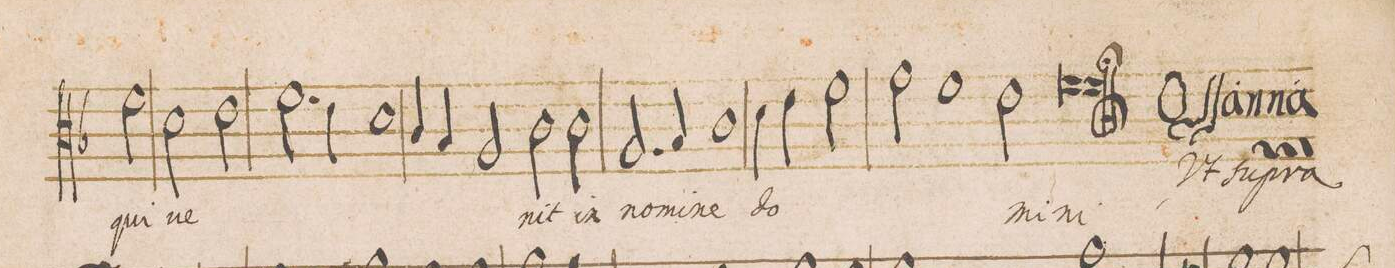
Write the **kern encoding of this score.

**kern	**text
*I"DISCANTVS	*
*clefC3	*
*k[b-]	*
*met(c|)	*
*M2/1	*
2f\	qui
2d\	ve-
2e\	.
=53	=53
2.f\	.
4e\	.
1d	.
=54	=54
4c/	.
4B-/	.
2A/	.
2c\	-nit
2c\	in
=55	=55
2.A/	no-
4B-/	-mi-
1c	-ne
=56	=56
4d\	do-
4e\	.
2f\	.
2g\	.
1f	.
=57	=57
2e\	-mi-
1f;	-ni
=58	=58
*M3/2	*
*met(3/1)	*
2f\yy	Os-
2d\yy	-san-
2f\yy	-na
=59	=59
1e-Xyy	in
2e-\yy	ex-
=60	=60
1dyy	-cel-
*custos:A	*
1dyy	-sis
=61	=61
.	os-
2c\yy	-san-
2A/yy	-na
=62	=62
1cyy	in
2d\yy	ex-
=63	=63
1eyy	-cel-
2e\yy	-sis
=64	=64
2d\yy	os-
2d\yy	-san-
2d\yy	-na
=65	=65
1dyy	in
2f#X\yy	ex-
=66	=66
1gyy	-cel-
2d\yy	-sis
=67	=67
2.e\yy	in
4d\yy	.
2c\yy	.
=68	=68
2c\yy	ex-
1cyy	-cel-
=69	=69
1c;yy	-sis
2ryy	.
==	==
*-	*-
